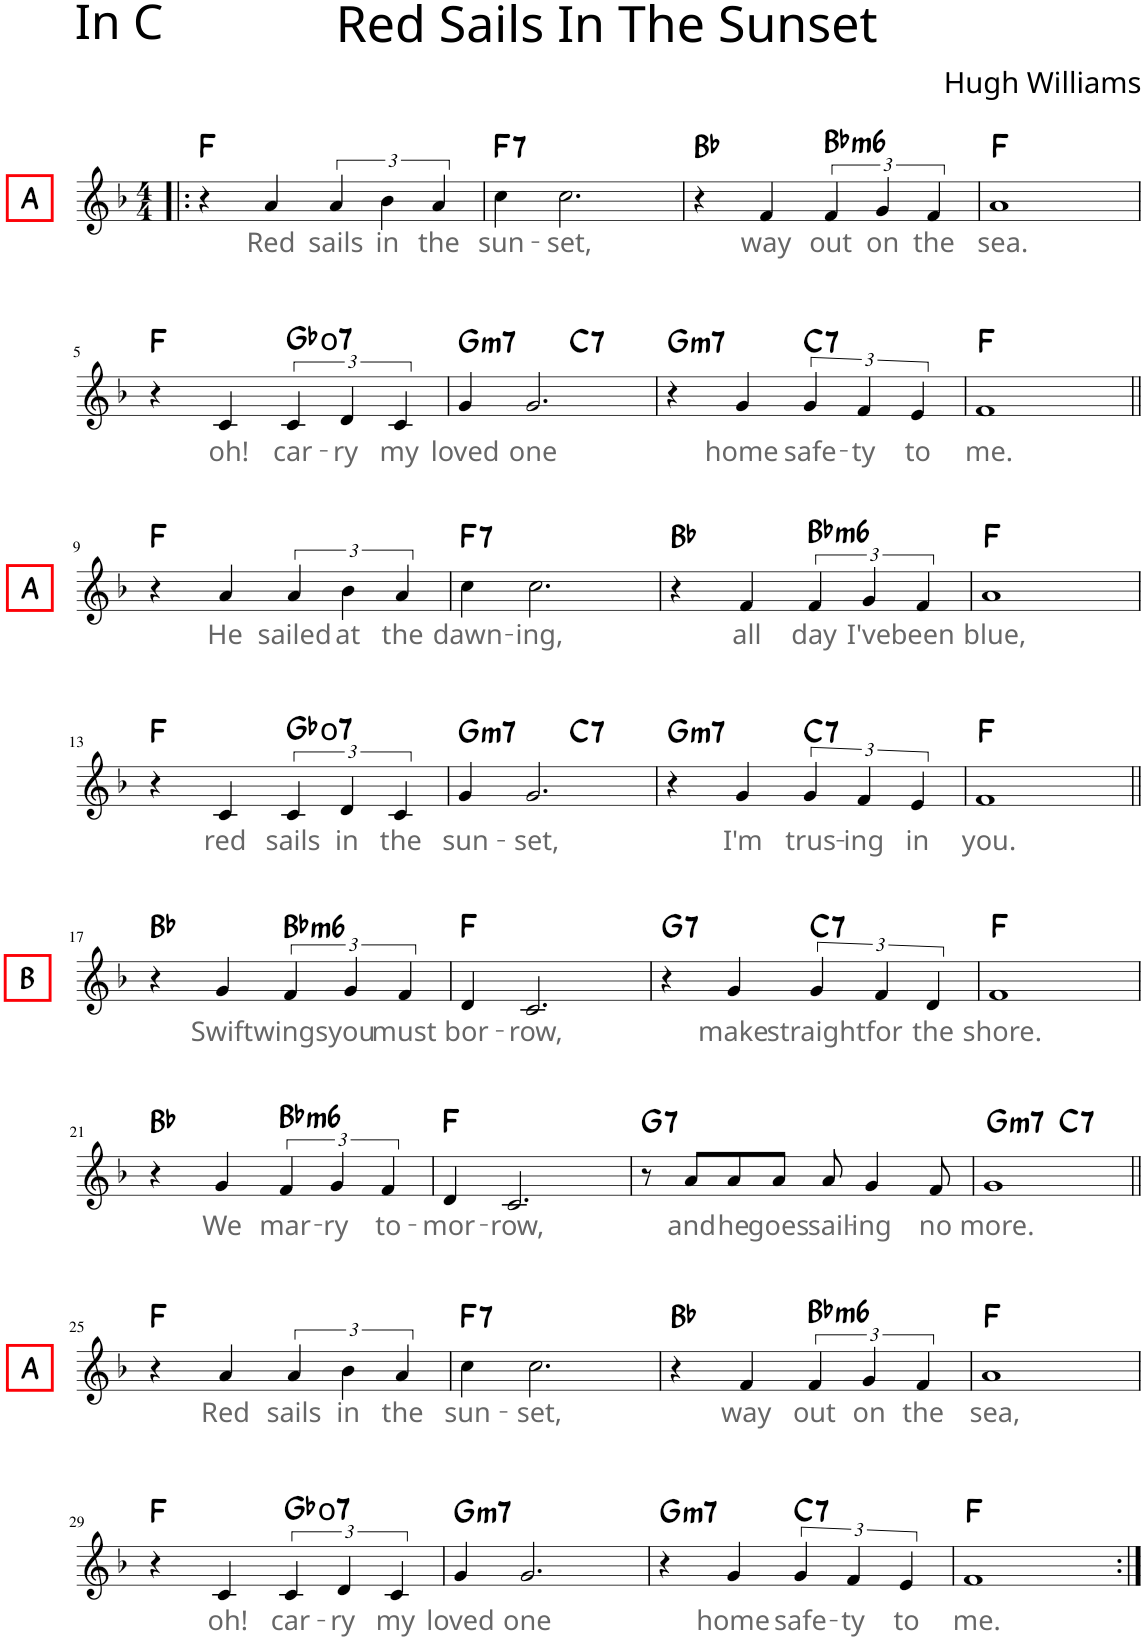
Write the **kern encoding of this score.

**kern	**text	**harte
*part1	*part1	*part1
*staff1	*staff1	*
*I"Piano	*	*
*I'Pno.	*	*
*clefG2	*	*
*k[b-]	*	*
*M4/4	*	*
=1!|:	=1!|:	=1!|:
!LO:TX:a:B:t=A	!	!
4r	.	F:maj
!	!LO:LY:b:color=#666666	!
4a/	Red	.
!	!LO:LY:b:color=#666666	!
6a/	sails	.
!	!LO:LY:b:color=#666666	!
6b-\	in	.
!	!LO:LY:b:color=#666666	!
6a/	the	.
=2	=2	=2
!	!LO:LY:b:color=#666666	!LO:H:kt=7
4cc\	sun-	F:7
!	!LO:LY:b:color=#666666	!
2.cc\	-set,	.
=3	=3	=3
4r	.	Bb:maj
!	!LO:LY:b:color=#666666	!
4f/	way	.
!	!LO:LY:b:color=#666666	!LO:H:kt=m6
6f/	out	Bb:min6
!	!LO:LY:b:color=#666666	!
6g/	on	.
!	!LO:LY:b:color=#666666	!
6f/	the	.
=4	=4	=4
!	!LO:LY:b:color=#666666	!
1a	sea.	F:maj
!!LO:LB:g=z
=5	=5	=5
4r	.	F:maj
!	!LO:LY:b:color=#666666	!
4c/	oh!	.
!	!LO:LY:b:color=#666666	!LO:H:kt=7
6c/	car-	Gb:dim7
!	!LO:LY:b:color=#666666	!
6d/	-ry	.
!	!LO:LY:b:color=#666666	!
6c/	my	.
=6	=6	=6
!	!LO:LY:b:color=#666666	!LO:H:kt=m7
*^	*	*
4g/	2ryy	loved	G:min7
!	!	!LO:LY:b:color=#666666	!
2.g/	.	one	.
!	!	!	!LO:H:kt=7
.	2ryy	.	C:7
=7	=7	=7	=7
!	!	!	!LO:H:kt=m7
*v	*v	*	*
4r	.	G:min7
!	!LO:LY:b:color=#666666	!
4g/	home	.
!	!LO:LY:b:color=#666666	!LO:H:kt=7
6g/	safe-	C:7
!	!LO:LY:b:color=#666666	!
6f/	-ty	.
!	!LO:LY:b:color=#666666	!
6e/	to	.
=8	=8	=8
!	!LO:LY:b:color=#666666	!
1f	me.	F:maj
!!LO:LB:g=z
=9||	=9||	=9||
!LO:TX:a:B:t=A	!	!
4r	.	F:maj
!	!LO:LY:b:color=#666666	!
4a/	He	.
!	!LO:LY:b:color=#666666	!
6a/	sailed	.
!	!LO:LY:b:color=#666666	!
6b-\	at	.
!	!LO:LY:b:color=#666666	!
6a/	the	.
=10	=10	=10
!	!LO:LY:b:color=#666666	!LO:H:kt=7
4cc\	dawn-	F:7
!	!LO:LY:b:color=#666666	!
2.cc\	-ing,	.
=11	=11	=11
4r	.	Bb:maj
!	!LO:LY:b:color=#666666	!
4f/	all	.
!	!LO:LY:b:color=#666666	!LO:H:kt=m6
6f/	day	Bb:min6
!	!LO:LY:b:color=#666666	!
6g/	I've	.
!	!LO:LY:b:color=#666666	!
6f/	been	.
=12	=12	=12
!	!LO:LY:b:color=#666666	!
1a	blue,	F:maj
!!LO:LB:g=z
=13	=13	=13
4r	.	F:maj
!	!LO:LY:b:color=#666666	!
4c/	red	.
!	!LO:LY:b:color=#666666	!LO:H:kt=7
6c/	sails	Gb:dim7
!	!LO:LY:b:color=#666666	!
6d/	in	.
!	!LO:LY:b:color=#666666	!
6c/	the	.
=14	=14	=14
!	!LO:LY:b:color=#666666	!LO:H:kt=m7
*^	*	*
4g/	2ryy	sun-	G:min7
!	!	!LO:LY:b:color=#666666	!
2.g/	.	-set,	.
!	!	!	!LO:H:kt=7
.	2ryy	.	C:7
=15	=15	=15	=15
!	!	!	!LO:H:kt=m7
*v	*v	*	*
4r	.	G:min7
!	!LO:LY:b:color=#666666	!
4g/	I'm	.
!	!LO:LY:b:color=#666666	!LO:H:kt=7
6g/	trus-	C:7
!	!LO:LY:b:color=#666666	!
6f/	-ing	.
!	!LO:LY:b:color=#666666	!
6e/	in	.
=16	=16	=16
!	!LO:LY:b:color=#666666	!
1f	you.	F:maj
!!LO:LB:g=z
=17||	=17||	=17||
!LO:TX:a:B:t=B	!	!
4r	.	Bb:maj
!	!LO:LY:b:color=#666666	!
4g/	Swift	.
!	!LO:LY:b:color=#666666	!LO:H:kt=m6
6f/	wings	Bb:min6
!	!LO:LY:b:color=#666666	!
6g/	you	.
!	!LO:LY:b:color=#666666	!
6f/	must	.
=18	=18	=18
!	!LO:LY:b:color=#666666	!
4d/	bor-	F:maj
!	!LO:LY:b:color=#666666	!
2.c/	-row,	.
=19	=19	=19
!	!	!LO:H:kt=7
4r	.	G:7
!	!LO:LY:b:color=#666666	!
4g/	make	.
!	!LO:LY:b:color=#666666	!LO:H:kt=7
6g/	straight	C:7
!	!LO:LY:b:color=#666666	!
6f/	for	.
!	!LO:LY:b:color=#666666	!
6d/	the	.
=20	=20	=20
!	!LO:LY:b:color=#666666	!
1f	shore.	F:maj
!!LO:LB:g=z
=21	=21	=21
4r	.	Bb:maj
!	!LO:LY:b:color=#666666	!
4g/	We	.
!	!LO:LY:b:color=#666666	!LO:H:kt=m6
6f/	mar-	Bb:min6
!	!LO:LY:b:color=#666666	!
6g/	-ry	.
!	!LO:LY:b:color=#666666	!
6f/	to-	.
=22	=22	=22
!	!LO:LY:b:color=#666666	!
4d/	-mor-	F:maj
!	!LO:LY:b:color=#666666	!
2.c/	-row,	.
=23	=23	=23
!	!	!LO:H:kt=7
8r	.	G:7
!	!LO:LY:b:color=#666666	!
8a/L	and	.
!	!LO:LY:b:color=#666666	!
8a/	he	.
!	!LO:LY:b:color=#666666	!
8a/J	goes	.
!	!LO:LY:b:color=#666666	!
8a/	sail-	.
!	!LO:LY:b:color=#666666	!
4g/	-ing	.
!	!LO:LY:b:color=#666666	!
8f/	no	.
=24	=24	=24
!	!LO:LY:b:color=#666666	!LO:H:kt=m7
*^	*	*
1g	2ryy	more.	G:min7
!	!	!	!LO:H:kt=7
.	2ryy	.	C:7
!!LO:LB:g=z	!!
=25||	=25||	=25||	=25||
!LO:TX:a:B:t=A	!	!	!
*v	*v	*	*
4r	.	F:maj
!	!LO:LY:b:color=#666666	!
4a/	Red	.
!	!LO:LY:b:color=#666666	!
6a/	sails	.
!	!LO:LY:b:color=#666666	!
6b-\	in	.
!	!LO:LY:b:color=#666666	!
6a/	the	.
=26	=26	=26
!	!LO:LY:b:color=#666666	!LO:H:kt=7
4cc\	sun-	F:7
!	!LO:LY:b:color=#666666	!
2.cc\	-set,	.
=27	=27	=27
4r	.	Bb:maj
!	!LO:LY:b:color=#666666	!
4f/	way	.
!	!LO:LY:b:color=#666666	!LO:H:kt=m6
6f/	out	Bb:min6
!	!LO:LY:b:color=#666666	!
6g/	on	.
!	!LO:LY:b:color=#666666	!
6f/	the	.
=28	=28	=28
!	!LO:LY:b:color=#666666	!
1a	sea,	F:maj
!!LO:LB:g=z
=29	=29	=29
4r	.	F:maj
!	!LO:LY:b:color=#666666	!
4c/	oh!	.
!	!LO:LY:b:color=#666666	!LO:H:kt=7
6c/	car-	Gb:dim7
!	!LO:LY:b:color=#666666	!
6d/	-ry	.
!	!LO:LY:b:color=#666666	!
6c/	my	.
=30	=30	=30
!	!LO:LY:b:color=#666666	!LO:H:kt=m7
4g/	loved	G:min7
!	!LO:LY:b:color=#666666	!
2.g/	one	.
=31	=31	=31
!	!	!LO:H:kt=m7
4r	.	G:min7
!	!LO:LY:b:color=#666666	!
4g/	home	.
!	!LO:LY:b:color=#666666	!LO:H:kt=7
6g/	safe-	C:7
!	!LO:LY:b:color=#666666	!
6f/	-ty	.
!	!LO:LY:b:color=#666666	!
6e/	to	.
=32	=32	=32
!	!LO:LY:b:color=#666666	!
1f	me.	F:maj
=:|!	=:|!	=:|!
*-	*-	*-
